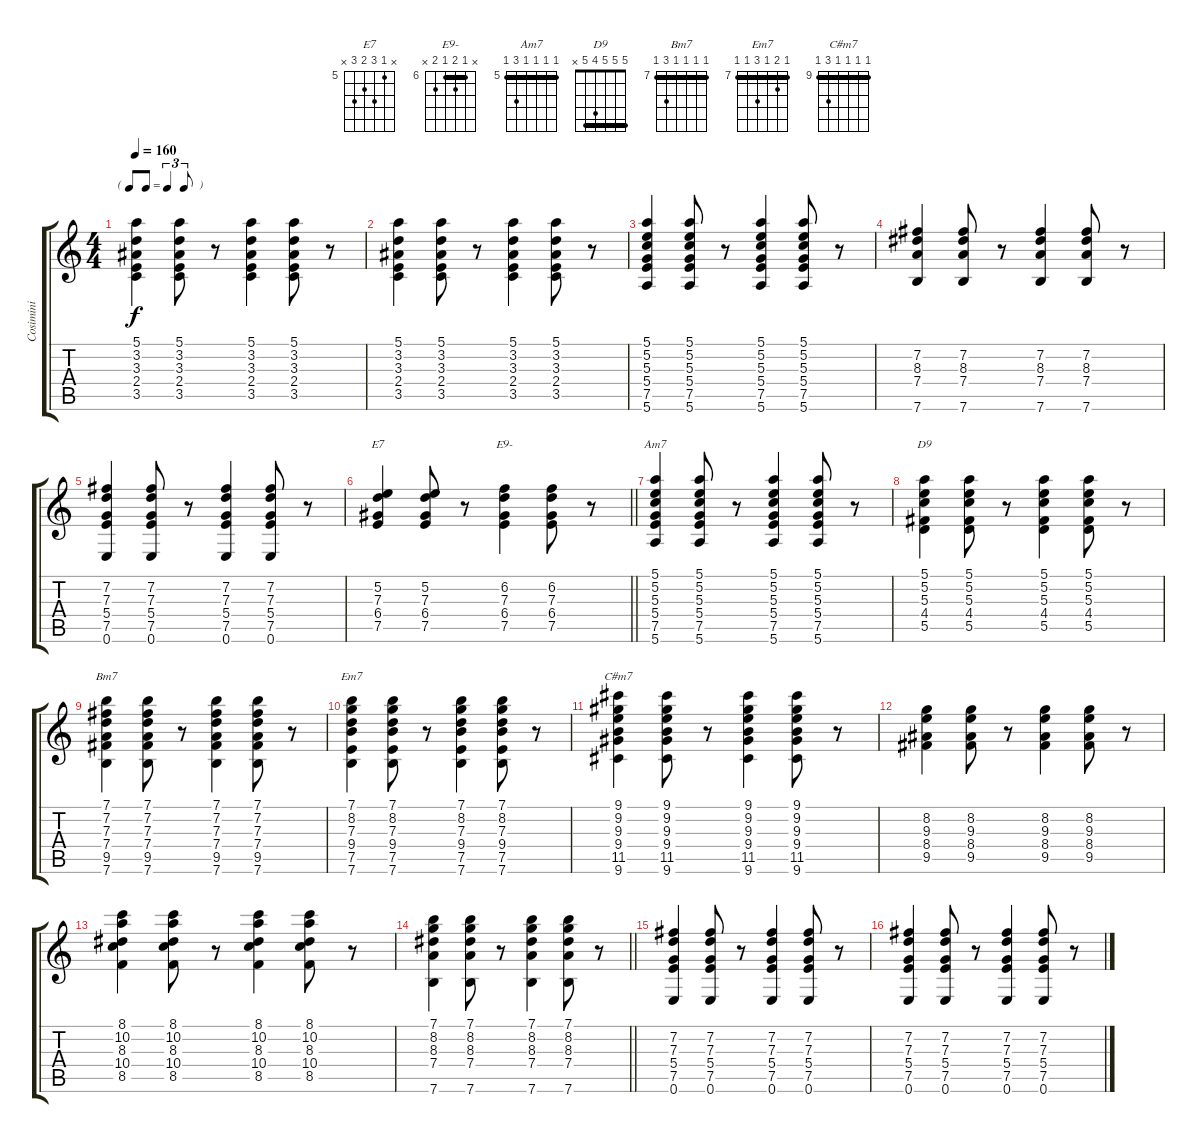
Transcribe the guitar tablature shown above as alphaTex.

\track ("Cosimini" "Cosimini") {instrument acousticguitarsteel}
\staff {score tabs}
\tuning (E4 B3 G3 D3 A2 E2) {hide}
\chord ("E7" x 5 7 6 7 x) {firstfret 5}
\chord ("E9-" x 6 7 6 7 x) {firstfret 6 barre 6}
\chord ("Am7" 5 5 5 5 7 5) {firstfret 5 barre 5}
\chord ("D9" 5 5 5 4 5 x) {barre 5}
\chord ("Bm7" 7 7 7 7 9 7) {firstfret 7 barre 7}
\chord ("Em7" 7 8 7 9 7 7) {firstfret 7 barre 7}
\chord ("C#m7" 9 9 9 9 11 9) {firstfret 9 barre 9}
\ts (4 4)
\tf triplet8th
\tempo 160
\clef g2
\ks c
(5.1 3.2 3.3 2.4 3.5).4{dy f} (5.1 3.2 3.3 2.4 3.5).8 r.8 (5.1 3.2 3.3 2.4 3.5).4 (5.1 3.2 3.3 2.4 3.5).8 r.8 |
(5.1 3.2 3.3 2.4 3.5).4 (5.1 3.2 3.3 2.4 3.5).8 r.8 (5.1 3.2 3.3 2.4 3.5).4 (5.1 3.2 3.3 2.4 3.5).8 r.8 |
(5.1 5.2 5.3 5.4 7.5 5.6).4 (5.1 5.2 5.3 5.4 7.5 5.6).8 r.8 (5.1 5.2 5.3 5.4 7.5 5.6).4 (5.1 5.2 5.3 5.4 7.5 5.6).8 r.8 |
(7.2 8.3 7.4 7.6).4 (7.2 8.3 7.4 7.6).8 r.8 (7.2 8.3 7.4 7.6).4 (7.2 8.3 7.4 7.6).8 r.8 |
(7.2 7.3 5.4 7.5 0.6).4 (7.2 7.3 5.4 7.5 0.6).8 r.8 (7.2 7.3 5.4 7.5 0.6).4 (7.2 7.3 5.4 7.5 0.6).8 r.8 |
\barLineRight lightlight
(5.2 7.3 6.4 7.5).4{ch "E7"} (5.2 7.3 6.4 7.5).8 r.8 (6.2 7.3 6.4 7.5).4{ch "E9-"} (6.2 7.3 6.4 7.5).8 r.8 |
(5.1 5.2 5.3 5.4 7.5 5.6).4{ch "Am7"} (5.1 5.2 5.3 5.4 7.5 5.6).8 r.8 (5.1 5.2 5.3 5.4 7.5 5.6).4 (5.1 5.2 5.3 5.4 7.5 5.6).8 r.8 |
(5.1 5.2 5.3 4.4 5.5).4{ch "D9"} (5.1 5.2 5.3 4.4 5.5).8 r.8 (5.1 5.2 5.3 4.4 5.5).4 (5.1 5.2 5.3 4.4 5.5).8 r.8 |
(7.1 7.2 7.3 7.4 9.5 7.6).4{ch "Bm7"} (7.1 7.2 7.3 7.4 9.5 7.6).8 r.8 (7.1 7.2 7.3 7.4 9.5 7.6).4 (7.1 7.2 7.3 7.4 9.5 7.6).8 r.8 |
(7.1 8.2 7.3 9.4 7.5 7.6).4{ch "Em7"} (7.1 8.2 7.3 9.4 7.5 7.6).8 r.8 (7.1 8.2 7.3 9.4 7.5 7.6).4 (7.1 8.2 7.3 9.4 7.5 7.6).8 r.8 |
(9.1 9.2 9.3 9.4 11.5 9.6).4{ch "C#m7"} (9.1 9.2 9.3 9.4 11.5 9.6).8 r.8 (9.1 9.2 9.3 9.4 11.5 9.6).4 (9.1 9.2 9.3 9.4 11.5 9.6).8 r.8 |
(8.2 9.3 8.4 9.5).4 (8.2 9.3 8.4 9.5).8 r.8 (8.2 9.3 8.4 9.5).4 (8.2 9.3 8.4 9.5).8 r.8 |
(8.1 10.2 8.3 10.4 8.5).4 (8.1 10.2 8.3 10.4 8.5).8 r.8 (8.1 10.2 8.3 10.4 8.5).4 (8.1 10.2 8.3 10.4 8.5).8 r.8 |
\barLineRight lightlight
(7.1 8.2 8.3 7.4 7.6).4 (7.1 8.2 8.3 7.4 7.6).8 r.8 (7.1 8.2 8.3 7.4 7.6).4 (7.1 8.2 8.3 7.4 7.6).8 r.8 |
(7.2 7.3 5.4 7.5 0.6).4 (7.2 7.3 5.4 7.5 0.6).8 r.8 (7.2 7.3 5.4 7.5 0.6).4 (7.2 7.3 5.4 7.5 0.6).8 r.8 |
(7.2 7.3 5.4 7.5 0.6).4 (7.2 7.3 5.4 7.5 0.6).8 r.8 (7.2 7.3 5.4 7.5 0.6).4 (7.2 7.3 5.4 7.5 0.6).8 r.8
